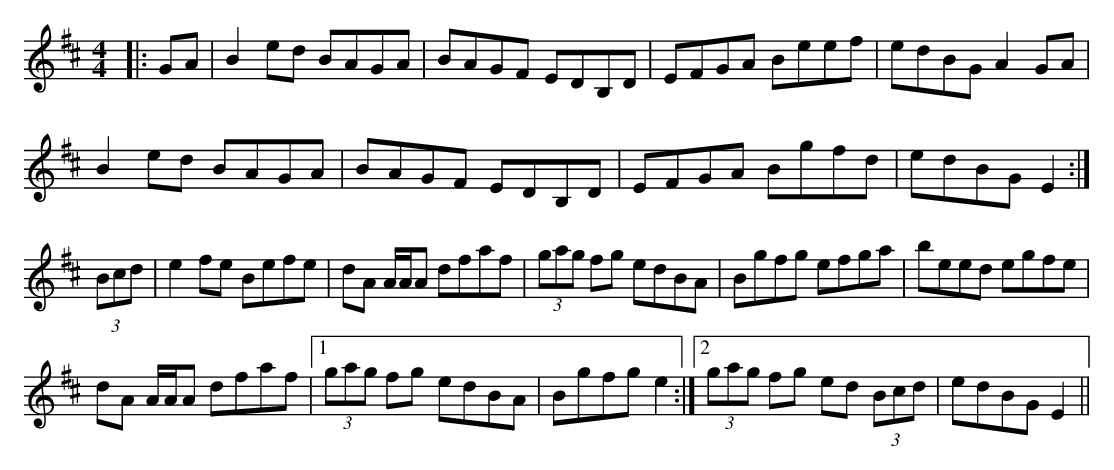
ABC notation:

X:1
M:4/4
K:Edor
|:GA|B2 ed BAGA|BAGF EDB,D|EFGA Beef|edBG A2 GA|
B2 ed BAGA|BAGF EDB,D|EFGA Bgfd|edBG E2:|
(3Bcd|e2 fe Befe|dA A/A/A dfaf|(3gag fg edBA|Bgfg efga|beed egfe|
dA A/A/A dfaf|1 (3gag fg edBA|Bgfg e2:|2 (3gag fg ed (3Bcd|edBG E2||
